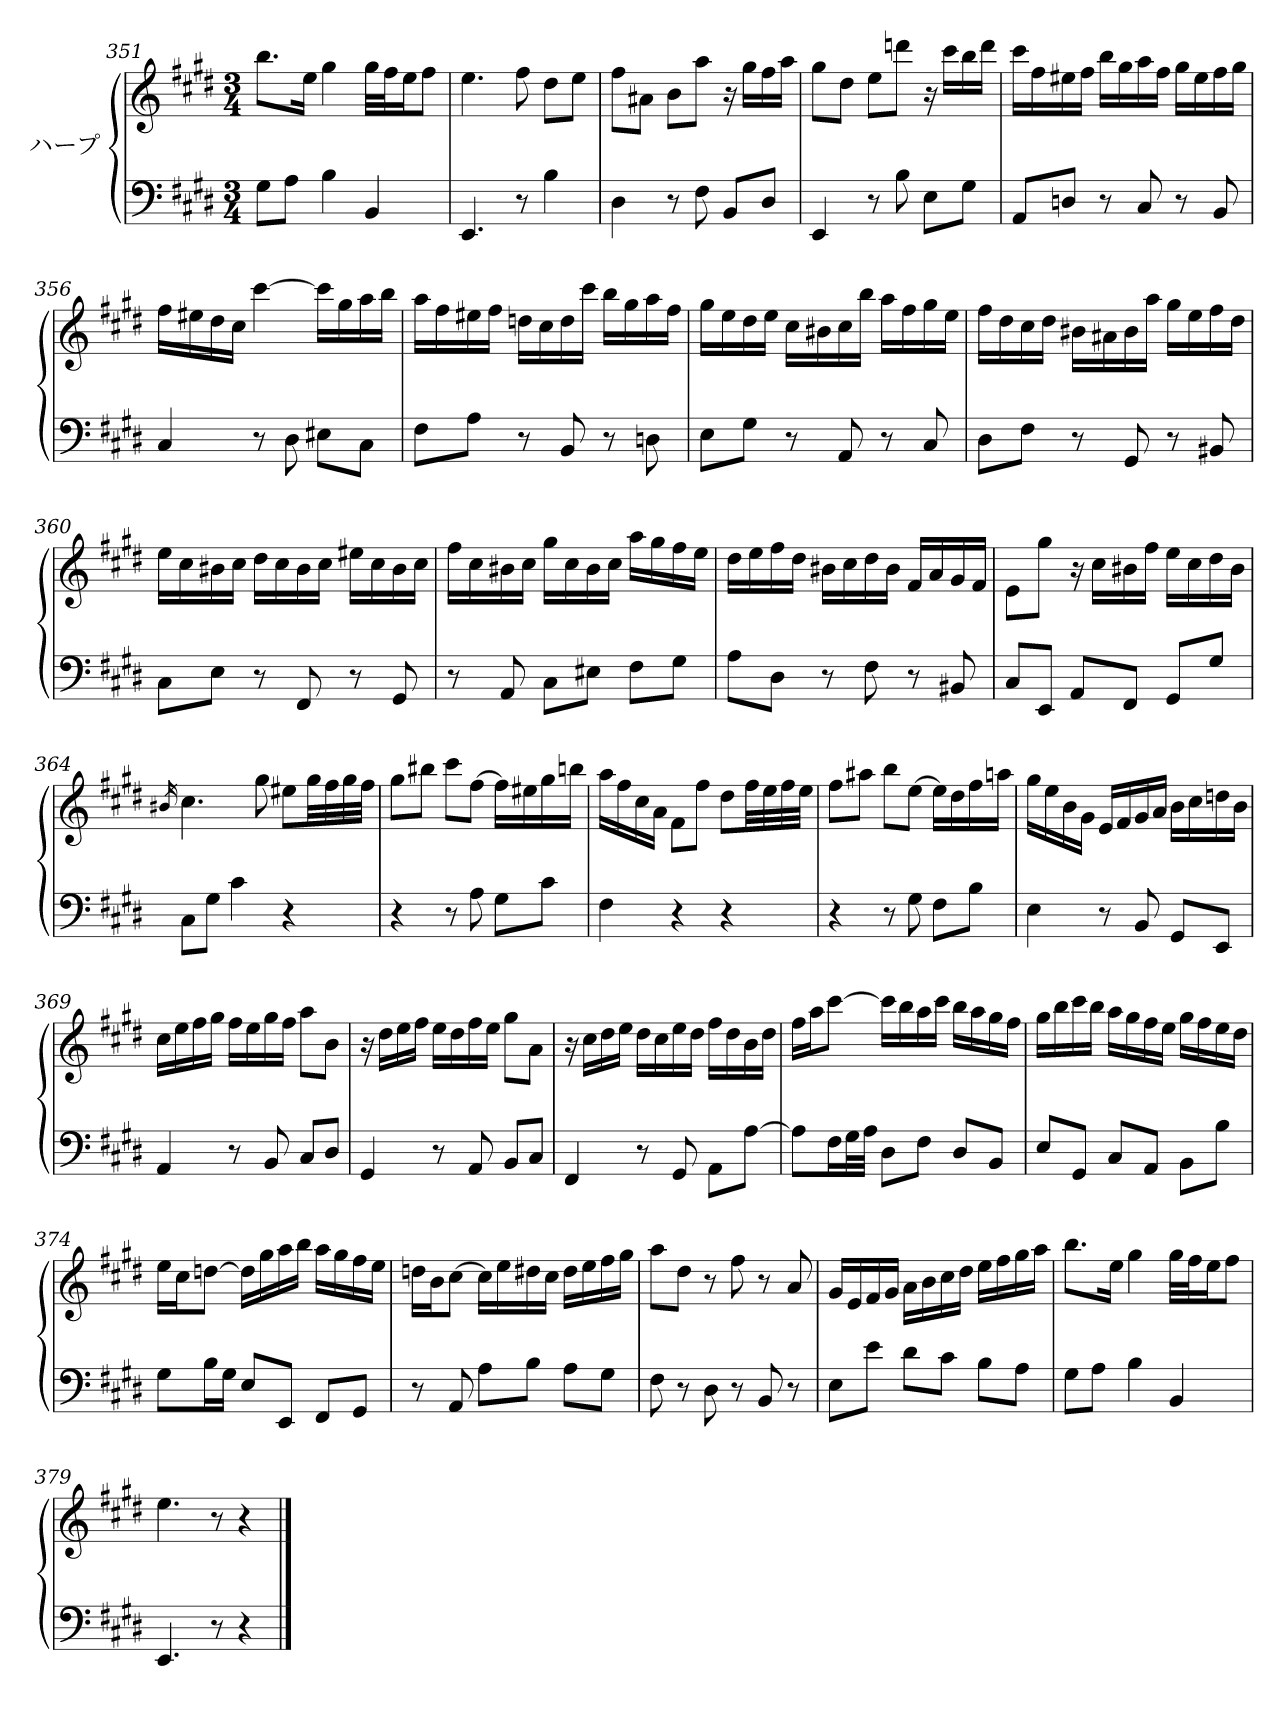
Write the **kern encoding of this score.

**kern	**kern
*part1	*part1
*staff2	*staff1
*I"ハープ	*
*clefF4	*clefG2
*k[f#c#g#d#]	*k[f#c#g#d#]
*M3/4	*M3/4
=351	=351
8G#\L	8.bb\L
8A\J	.
.	16ee\Jk
4B\	4gg#\
4BB/	32gg#\LLL
.	32ff#\J
.	16ee\J
.	8ff#\J
=352	=352
4.EE/	4.ee\
8r	8ff#\
4B\	8dd#\L
.	8ee\J
=353	=353
4D#\	8ff#\L
.	8a#X\J
8r	8b\L
8F#\	8aa\J
8BB/L	16r
.	16gg#\LL
8D#/J	16ff#\
.	16aa\JJ
=354	=354
4EE/	8gg#\L
.	8dd#\J
8r	8ee\L
8B\	8dddn\J
8E\L	16r
.	16ccc#\LL
8G#\J	16bb\
.	16ddd\JJ
!!LO:LB:g=z
=355	=355
8AA/L	16ccc#\LL
.	16ff#\
8Dn/J	16ee#X\
.	16ff#\JJ
8r	16bb\LL
.	16gg#\
8C#/	16aa\
.	16ff#\JJ
8r	16gg#\LL
.	16ee#\
8BB/	16ff#\
.	16gg#\JJ
=356	=356
4C#/	16ff#\LL
.	16ee#X\
.	16dd#\
.	16cc#\JJ
8r	[4ccc#\
8D#\	.
8E#X\L	16ccc#\LL]
.	16gg#\
8C#\J	16aa\
.	16bb\JJ
=357	=357
8F#\L	16aa\LL
.	16ff#\
8A\J	16ee#X\
.	16ff#\JJ
8r	16ddn\LL
.	16cc#\
8BB/	16dd\
.	16ccc#\JJ
8r	16bb\LL
.	16gg#\
8Dn\	16aa\
.	16ff#\JJ
!!LO:LB:g=z
=358	=358
8E\L	16gg#\LL
.	16ee\
8G#\J	16dd#\
.	16ee\JJ
8r	16cc#\LL
.	16b#X\
8AA/	16cc#\
.	16bb\JJ
8r	16aa\LL
.	16ff#\
8C#/	16gg#\
.	16ee\JJ
=359	=359
8D#\L	16ff#\LL
.	16dd#\
8F#\J	16cc#\
.	16dd#\JJ
8r	16b#X\LL
.	16a#X\
8GG#/	16b#\
.	16aa\JJ
8r	16gg#\LL
.	16ee\
8BB#X/	16ff#\
.	16dd#\JJ
=360	=360
8C#\L	16ee\LL
.	16cc#\
8E\J	16b#X\
.	16cc#\JJ
8r	16dd#\LL
.	16cc#\
8FF#/	16b#\
.	16cc#\JJ
8r	16ee#X\LL
.	16cc#\
8GG#/	16b#\
.	16cc#\JJ
!!LO:PB:g=z
=361	=361
8r	16ff#\LL
.	16cc#\
8AA/	16b#X\
.	16cc#\JJ
8C#\L	16gg#\LL
.	16cc#\
8E#X\J	16b#\
.	16cc#\JJ
8F#\L	16aa\LL
.	16gg#\
8G#\J	16ff#\
.	16ee\JJ
=362	=362
8A\L	16dd#\LL
.	16ee\
8D#\J	16ff#\
.	16dd#\JJ
8r	16b#X\LL
.	16cc#\
8F#\	16dd#\
.	16b#\JJ
8r	16f#/LL
.	16a/
8BB#X/	16g#/
.	16f#/JJ
=363	=363
8C#/L	8e\L
8EE/J	8gg#\J
8AA/L	16r
.	16cc#\LL
8FF#/J	16b#X\
.	16ff#\JJ
8GG#/L	16ee\LL
.	16cc#\
8G#/J	16dd#\
.	16b#\JJ
!!LO:LB:g=z
=364	=364
.	16qb#X/
8C#\L	4.cc#\
8G#\J	.
4c#\	.
.	8gg#\
4r	8ee#X\L
.	32gg#\LL
.	32ff#\
.	32gg#\
.	32ff#\JJJ
=365	=365
4r	8gg#\L
.	8bb#X\J
8r	8ccc#\L
8A\	[8ff#\J
8G#\L	16ff#\LL]
.	16ee#X\
8c#\J	16gg#\
.	16bbn\JJ
=366	=366
4F#\	16aa\LL
.	16ff#\
.	16cc#\
.	16a\JJ
4r	8f#\L
.	8ff#\J
4r	8dd#\L
.	32ff#\LL
.	32ee\
.	32ff#\
.	32ee\JJJ
=367	=367
4r	8ff#\L
.	8aa#X\J
8r	8bb\L
8G#\	[8ee\J
8F#\L	16ee\LL]
.	16dd#\
8B\J	16ff#\
.	16aan\JJ
!!LO:LB:g=z
=368	=368
4E\	16gg#\LL
.	16ee\
.	16b\
.	16g#\JJ
8r	16e/LL
.	16f#/
8BB/	16g#/
.	16a/JJ
8GG#/L	16b\LL
.	16cc#\
8EE/J	16ddn\
.	16b\JJ
=369	=369
4AA/	16cc#\LL
.	16ee\
.	16ff#\
.	16gg#\JJ
8r	16ff#\LL
.	16ee\
8BB/	16gg#\
.	16ff#\JJ
8C#/L	8aa\L
8D#/J	8b\J
=370	=370
4GG#/	16r
.	16dd#\LL
.	16ee\
.	16ff#\JJ
8r	16ee\LL
.	16dd#\
8AA/	16ff#\
.	16ee\JJ
8BB/L	8gg#\L
8C#/J	8a\J
=371	=371
4FF#/	16r
.	16cc#\LL
.	16dd#\
.	16ee\JJ
8r	16dd#\LL
.	16cc#\
8GG#/	16ee\
.	16dd#\JJ
8AA\L	16ff#\LL
.	16dd#\
[8A\J	16b\
.	16dd#\JJ
!!LO:LB:g=z
=372	=372
8A\L]	16ff#\LL
.	16aa\J
16F#\L	[8ccc#\J
32G#\L	.
32A\JJJ	.
8D#\L	16ccc#\LL]
.	16bb\
8F#\J	16aa\
.	16ccc#\JJ
8D#/L	16bb\LL
.	16aa\
8BB/J	16gg#\
.	16ff#\JJ
=373	=373
8E/L	16gg#\LL
.	16bb\
8GG#/J	16ccc#\
.	16bb\JJ
8C#/L	16aa\LL
.	16gg#\
8AA/J	16ff#\
.	16ee\JJ
8BB\L	16gg#\LL
.	16ff#\
8B\J	16ee\
.	16dd#\JJ
=374	=374
8G#\L	16ee\LL
.	16cc#\J
16B\L	[8ddn\J
16G#\JJ	.
8E/L	16dd\LL]
.	16gg#\
8EE/J	16aa\
.	16bb\JJ
8FF#/L	16aa\LL
.	16gg#\
8GG#/J	16ff#\
.	16ee\JJ
!!LO:LB:g=z
=375	=375
8r	16ddn\LL
.	16b\J
8AA/	[8cc#\J
8A\L	16cc#\LL]
.	16ee\
8B\J	16dd#X\
.	16cc#\JJ
8A\L	16dd#\LL
.	16ee\
8G#\J	16ff#\
.	16gg#\JJ
=376	=376
8F#\	8aa\L
8r	8dd#\J
8D#\	8r
8r	8ff#\
8BB/	8r
8r	8a/
=377	=377
8E\L	16g#/LL
.	16e/
8e\J	16f#/
.	16g#/JJ
8d#\L	16a\LL
.	16b\
8c#\J	16cc#\
.	16dd#\JJ
8B\L	16ee\LL
.	16ff#\
8A\J	16gg#\
.	16aa\JJ
=378	=378
8G#\L	8.bb\L
8A\J	.
.	16ee\Jk
4B\	4gg#\
4BB/	32gg#\LLL
.	32ff#\J
.	16ee\J
.	8ff#\J
=379	=379
4.EE/	4.ee\
8r	8r
4r	4r
==	==
*-	*-
